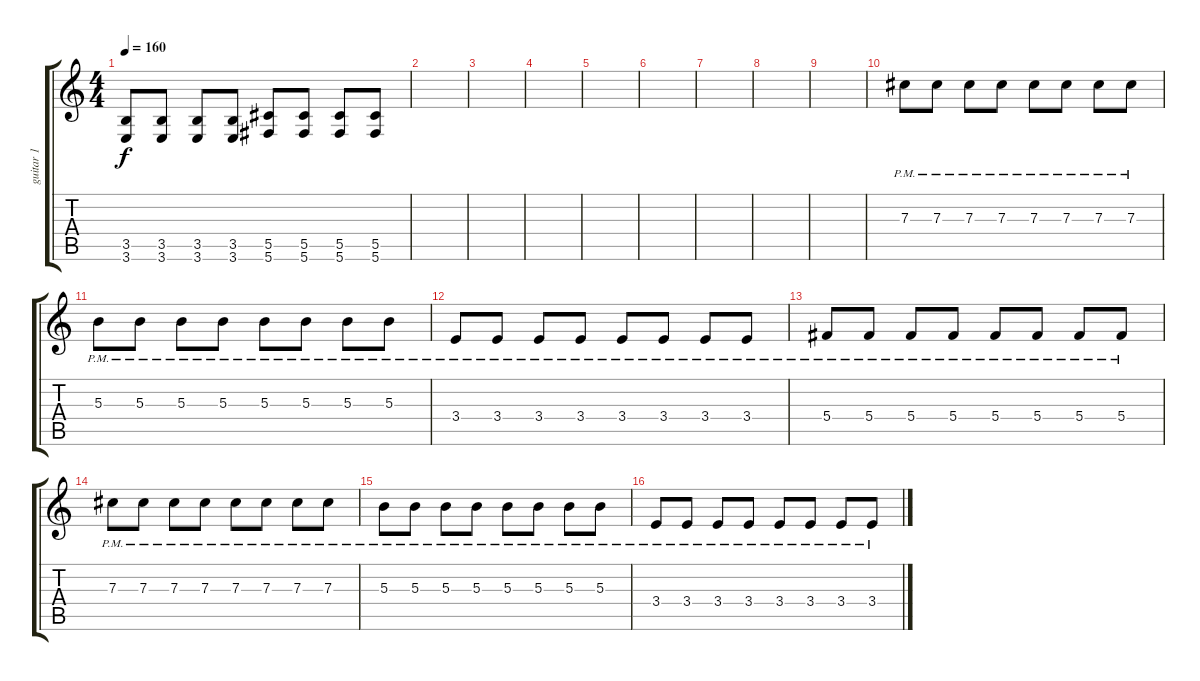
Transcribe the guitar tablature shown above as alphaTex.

\track ("guitar 1" "guitar 1") {instrument distortionguitar}
\staff {score tabs}
\tuning (Eb4 Bb3 Gb3 Db3 Ab2 Db2) {hide}
\ts (4 4)
\tempo 160
\clef g2
\ks c
(3.5 3.6).8{dy f} (3.5 3.6).8 (3.5 3.6).8 (3.5 3.6).8 (5.5 5.6).8 (5.5 5.6).8 (5.5 5.6).8 (5.5 5.6).8 |
|
|
|
|
|
|
|
|
7.3{pm}.8 7.3{pm}.8 7.3{pm}.8 7.3{pm}.8 7.3{pm}.8 7.3{pm}.8 7.3{pm}.8 7.3{pm}.8 |
5.3{pm}.8 5.3{pm}.8 5.3{pm}.8 5.3{pm}.8 5.3{pm}.8 5.3{pm}.8 5.3{pm}.8 5.3{pm}.8 |
3.4{pm}.8 3.4{pm}.8 3.4{pm}.8 3.4{pm}.8 3.4{pm}.8 3.4{pm}.8 3.4{pm}.8 3.4{pm}.8 |
5.4{pm}.8 5.4{pm}.8 5.4{pm}.8 5.4{pm}.8 5.4{pm}.8 5.4{pm}.8 5.4{pm}.8 5.4{pm}.8 |
7.3{pm}.8 7.3{pm}.8 7.3{pm}.8 7.3{pm}.8 7.3{pm}.8 7.3{pm}.8 7.3{pm}.8 7.3{pm}.8 |
5.3{pm}.8 5.3{pm}.8 5.3{pm}.8 5.3{pm}.8 5.3{pm}.8 5.3{pm}.8 5.3{pm}.8 5.3{pm}.8 |
3.4{pm}.8 3.4{pm}.8 3.4{pm}.8 3.4{pm}.8 3.4{pm}.8 3.4{pm}.8 3.4{pm}.8 3.4{pm}.8
